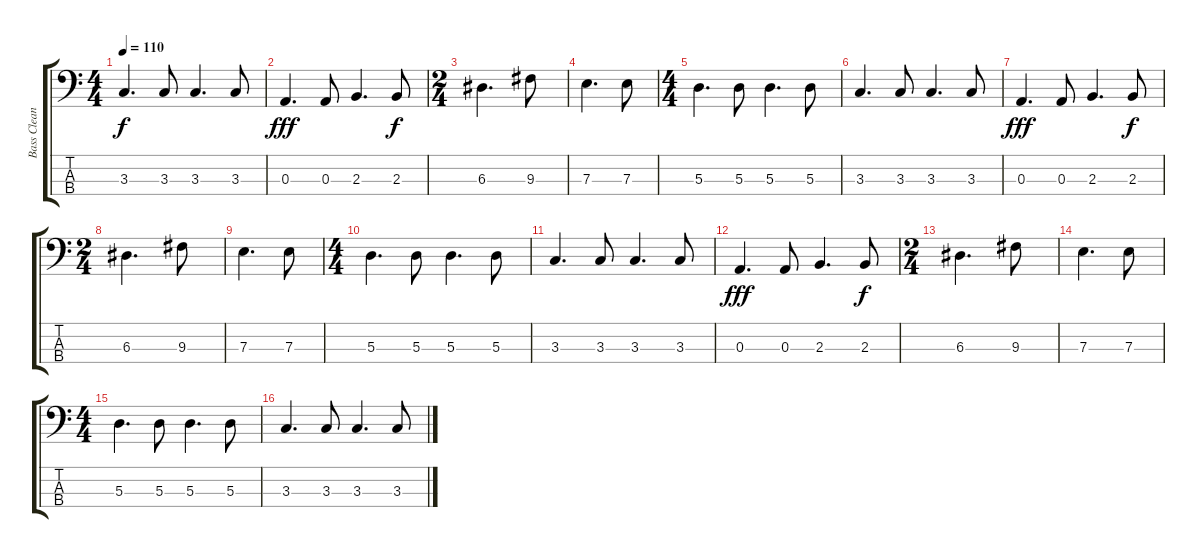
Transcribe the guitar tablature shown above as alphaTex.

\track ("Bass Clean OK!" "Bass Clean") {instrument electricbassfinger}
\staff {score tabs}
\tuning (G2 D2 A1 E1) {hide}
\ts (4 4)
\tempo 110
\clef f4
\ks c
3.3.4{d dy f} 3.3.8 3.3.4{d} 3.3.8 |
0.3.4{d dy fff} 0.3.8 2.3.4{d} 2.3.8{dy f} |
\ts (2 4)
6.3.4{d} 9.3.8 |
7.3.4{d} 7.3.8 |
\ts (4 4)
5.3.4{d} 5.3.8 5.3.4{d} 5.3.8 |
3.3.4{d} 3.3.8 3.3.4{d} 3.3.8 |
0.3.4{d dy fff} 0.3.8 2.3.4{d} 2.3.8{dy f} |
\ts (2 4)
6.3.4{d} 9.3.8 |
7.3.4{d} 7.3.8 |
\ts (4 4)
5.3.4{d} 5.3.8 5.3.4{d} 5.3.8 |
3.3.4{d} 3.3.8 3.3.4{d} 3.3.8 |
0.3.4{d dy fff} 0.3.8 2.3.4{d} 2.3.8{dy f} |
\ts (2 4)
6.3.4{d} 9.3.8 |
7.3.4{d} 7.3.8 |
\ts (4 4)
5.3.4{d} 5.3.8 5.3.4{d} 5.3.8 |
3.3.4{d} 3.3.8 3.3.4{d} 3.3.8
